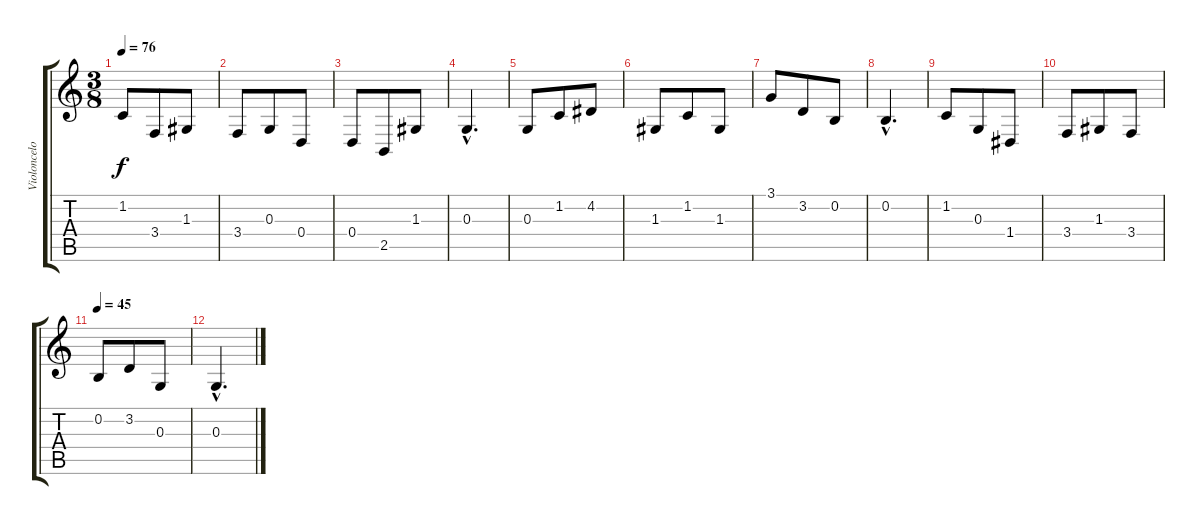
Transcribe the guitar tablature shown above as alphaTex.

\track ("Violoncelo" "Violoncelo") {instrument cello}
\staff {score tabs}
\tuning (E4 B3 G3 D3 A2 E2) {hide}
\ts (3 8)
\tempo 76
\clef g2
\ks c
1.2.8{dy f} 3.4.8 1.3.8 |
3.4.8 0.3.8 0.4.8 |
0.4.8 2.5.8 1.3.8 |
0.3{hac}.4{d} |
0.3.8 1.2.8 4.2.8 |
1.3.8 1.2.8 1.3.8 |
3.1.8 3.2.8 0.2.8 |
0.2{hac}.4{d} |
1.2.8 0.3.8 1.4.8 |
3.4.8 1.3.8 3.4.8 |
\tempo 45
0.2.8 3.2.8 0.3.8 |
0.3{hac}.4{d}
